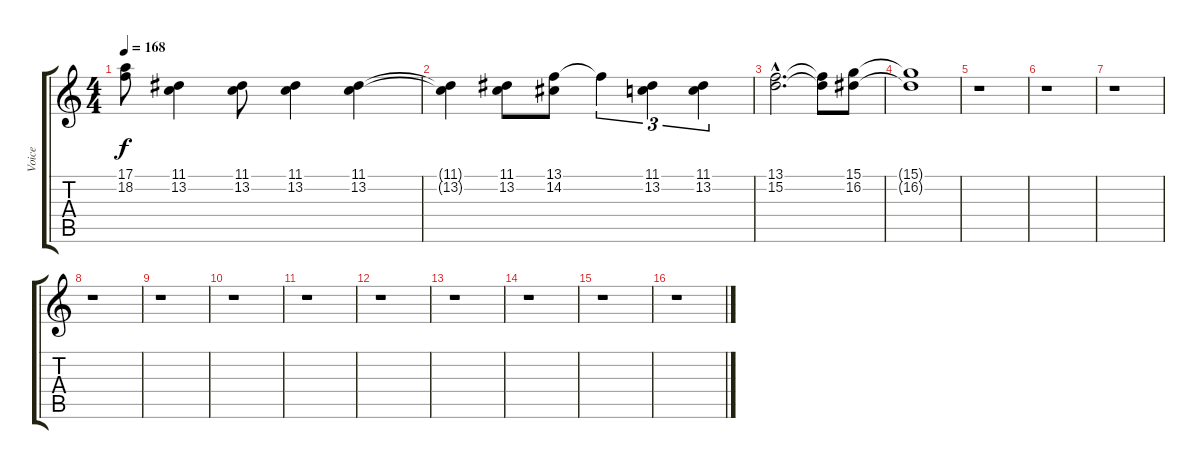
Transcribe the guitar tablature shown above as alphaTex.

\track ("Voice" "Voice") {instrument cello}
\staff {score tabs}
\tuning (E4 B3 G3 D3 A2 E2) {hide}
\ts (4 4)
\tempo 168
\clef g2
\ks c
(17.1{t} 18.2{t}).8{dy f} (11.1 13.2).4 (11.1 13.2).8 (11.1 13.2).4 (11.1 13.2).4 |
(11.1{t} 13.2{t}).4 (11.1 13.2).8 (13.1 14.2).8 13.1{t}.4{tu (3 2)} (11.1 13.2).4{tu (3 2)} (11.1 13.2).4{tu (3 2)} |
(13.1{hac} 15.2{hac}).2{d} (13.1{t} 15.2{t}).8 (15.1 16.2).8 |
(15.1{t} 16.2{t}).1 |
r.1 |
r.1 |
r.1 |
r.1 |
r.1 |
r.1 |
r.1 |
r.1 |
r.1 |
r.1 |
r.1 |
r.1
